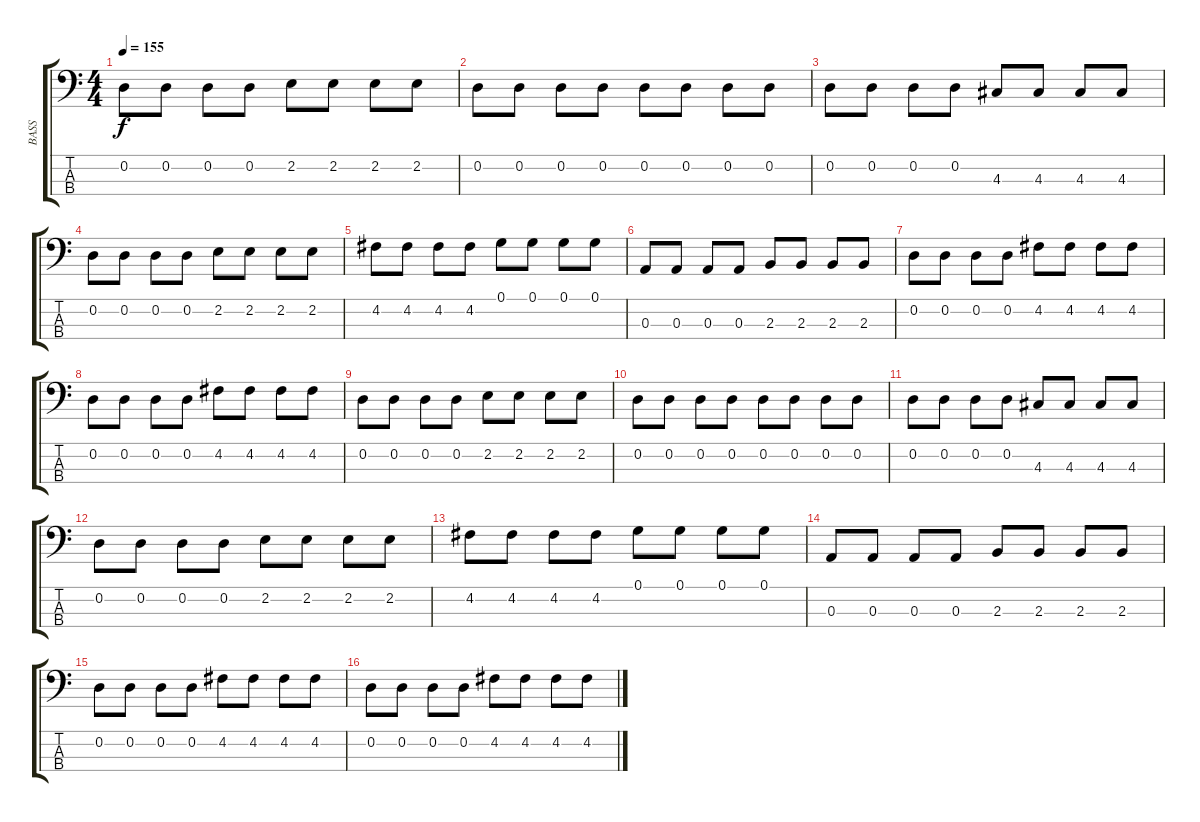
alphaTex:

\track ("BASS" "BASS") {instrument electricbasspick}
\staff {score tabs}
\tuning (G2 D2 A1 E1) {hide}
\ts (4 4)
\tempo 155
\clef f4
\ks c
0.2.8{dy f} 0.2.8 0.2.8 0.2.8 2.2.8 2.2.8 2.2.8 2.2.8 |
0.2.8 0.2.8 0.2.8 0.2.8 0.2.8 0.2.8 0.2.8 0.2.8 |
0.2.8{instrument fx6goblins} 0.2.8 0.2.8 0.2.8 4.3.8 4.3.8 4.3.8 4.3.8 |
0.2.8 0.2.8 0.2.8 0.2.8 2.2.8 2.2.8 2.2.8 2.2.8 |
4.2.8 4.2.8 4.2.8 4.2.8 0.1.8 0.1.8 0.1.8 0.1.8 |
0.3.8 0.3.8 0.3.8 0.3.8 2.3.8 2.3.8 2.3.8 2.3.8 |
0.2.8 0.2.8 0.2.8 0.2.8 4.2.8 4.2.8 4.2.8 4.2.8 |
0.2.8 0.2.8 0.2.8 0.2.8 4.2.8 4.2.8 4.2.8 4.2.8 |
0.2.8 0.2.8 0.2.8 0.2.8 2.2.8 2.2.8 2.2.8 2.2.8 |
0.2.8 0.2.8 0.2.8 0.2.8 0.2.8 0.2.8 0.2.8 0.2.8 |
0.2.8{instrument fx6goblins} 0.2.8 0.2.8 0.2.8 4.3.8 4.3.8 4.3.8 4.3.8 |
0.2.8 0.2.8 0.2.8 0.2.8 2.2.8 2.2.8 2.2.8 2.2.8 |
4.2.8 4.2.8 4.2.8 4.2.8 0.1.8 0.1.8 0.1.8 0.1.8 |
0.3.8 0.3.8 0.3.8 0.3.8 2.3.8 2.3.8 2.3.8 2.3.8 |
0.2.8 0.2.8 0.2.8 0.2.8 4.2.8 4.2.8 4.2.8 4.2.8 |
0.2.8 0.2.8 0.2.8 0.2.8 4.2.8 4.2.8 4.2.8 4.2.8
